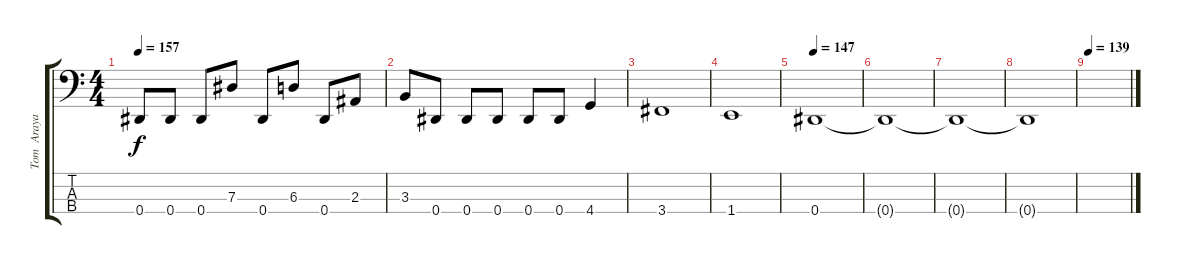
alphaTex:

\track ("Tom  Araya" "Tom  Araya") {instrument electricbasspick}
\staff {score tabs}
\tuning (Gb2 Db2 Ab1 Eb1) {hide}
\ts (4 4)
\tempo 157
\clef f4
\ks c
0.4.8{dy f} 0.4.8 0.4.8 7.3.8 0.4.8 6.3.8 0.4.8 2.3.8 |
3.3.8 0.4.8 0.4.8 0.4.8 0.4.8 0.4.8 4.4.4 |
3.4.1 |
1.4.1 |
\tempo 147
0.4.1 |
0.4{t}.1 |
0.4{t}.1 |
0.4{t}.1 |
\tempo 139
